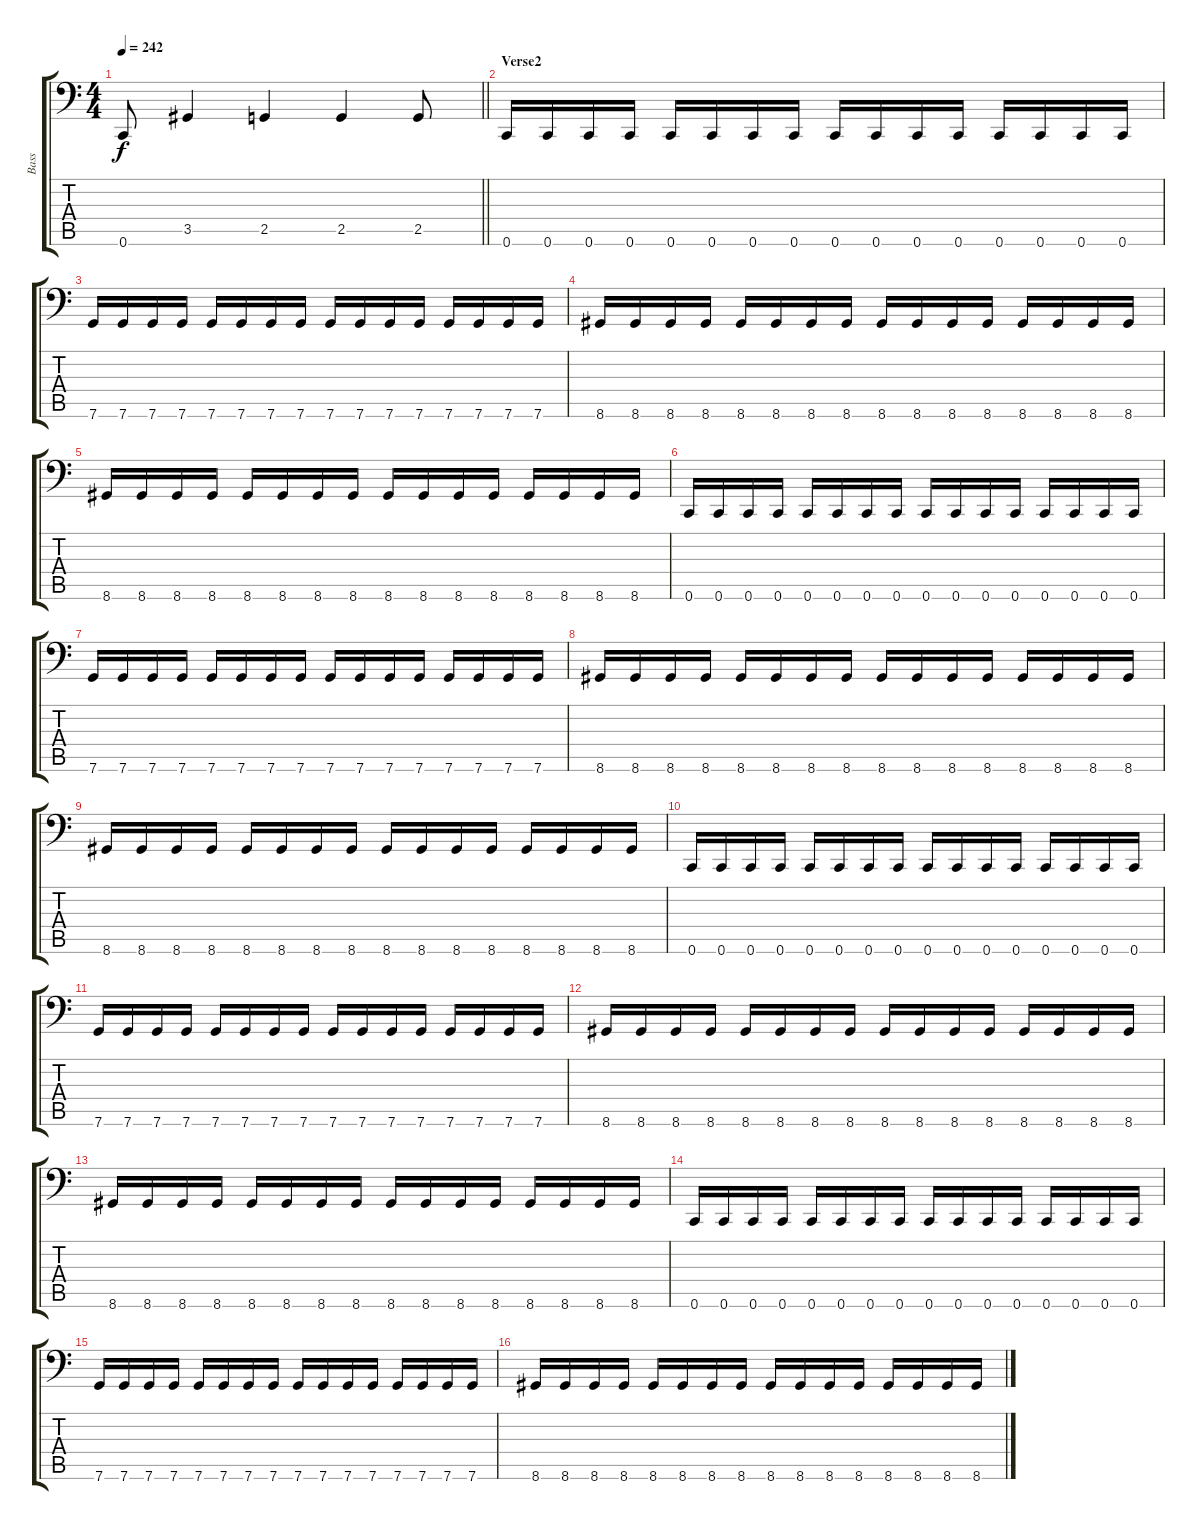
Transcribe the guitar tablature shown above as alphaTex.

\track ("Bass" "Bass") {instrument electricbasspick}
\staff {score tabs}
\tuning (C3 G2 Eb2 Bb1 F1 C1) {hide}
\ts (4 4)
\tempo 242
\clef f4
\barLineRight lightlight
\ks c
0.6.8{dy f} 3.5.4 2.5.4 2.5.4 2.5.8 |
\section ("" "Verse2")
0.6.16 0.6.16 0.6.16 0.6.16 0.6.16 0.6.16 0.6.16 0.6.16 0.6.16 0.6.16 0.6.16 0.6.16 0.6.16 0.6.16 0.6.16 0.6.16 |
7.6.16 7.6.16 7.6.16 7.6.16 7.6.16 7.6.16 7.6.16 7.6.16 7.6.16 7.6.16 7.6.16 7.6.16 7.6.16 7.6.16 7.6.16 7.6.16 |
8.6.16 8.6.16 8.6.16 8.6.16 8.6.16 8.6.16 8.6.16 8.6.16 8.6.16 8.6.16 8.6.16 8.6.16 8.6.16 8.6.16 8.6.16 8.6.16 |
8.6.16 8.6.16 8.6.16 8.6.16 8.6.16 8.6.16 8.6.16 8.6.16 8.6.16 8.6.16 8.6.16 8.6.16 8.6.16 8.6.16 8.6.16 8.6.16 |
0.6.16 0.6.16 0.6.16 0.6.16 0.6.16 0.6.16 0.6.16 0.6.16 0.6.16 0.6.16 0.6.16 0.6.16 0.6.16 0.6.16 0.6.16 0.6.16 |
7.6.16 7.6.16 7.6.16 7.6.16 7.6.16 7.6.16 7.6.16 7.6.16 7.6.16 7.6.16 7.6.16 7.6.16 7.6.16 7.6.16 7.6.16 7.6.16 |
8.6.16 8.6.16 8.6.16 8.6.16 8.6.16 8.6.16 8.6.16 8.6.16 8.6.16 8.6.16 8.6.16 8.6.16 8.6.16 8.6.16 8.6.16 8.6.16 |
8.6.16 8.6.16 8.6.16 8.6.16 8.6.16 8.6.16 8.6.16 8.6.16 8.6.16 8.6.16 8.6.16 8.6.16 8.6.16 8.6.16 8.6.16 8.6.16 |
0.6.16 0.6.16 0.6.16 0.6.16 0.6.16 0.6.16 0.6.16 0.6.16 0.6.16 0.6.16 0.6.16 0.6.16 0.6.16 0.6.16 0.6.16 0.6.16 |
7.6.16 7.6.16 7.6.16 7.6.16 7.6.16 7.6.16 7.6.16 7.6.16 7.6.16 7.6.16 7.6.16 7.6.16 7.6.16 7.6.16 7.6.16 7.6.16 |
8.6.16 8.6.16 8.6.16 8.6.16 8.6.16 8.6.16 8.6.16 8.6.16 8.6.16 8.6.16 8.6.16 8.6.16 8.6.16 8.6.16 8.6.16 8.6.16 |
8.6.16 8.6.16 8.6.16 8.6.16 8.6.16 8.6.16 8.6.16 8.6.16 8.6.16 8.6.16 8.6.16 8.6.16 8.6.16 8.6.16 8.6.16 8.6.16 |
0.6.16 0.6.16 0.6.16 0.6.16 0.6.16 0.6.16 0.6.16 0.6.16 0.6.16 0.6.16 0.6.16 0.6.16 0.6.16 0.6.16 0.6.16 0.6.16 |
7.6.16 7.6.16 7.6.16 7.6.16 7.6.16 7.6.16 7.6.16 7.6.16 7.6.16 7.6.16 7.6.16 7.6.16 7.6.16 7.6.16 7.6.16 7.6.16 |
8.6.16 8.6.16 8.6.16 8.6.16 8.6.16 8.6.16 8.6.16 8.6.16 8.6.16 8.6.16 8.6.16 8.6.16 8.6.16 8.6.16 8.6.16 8.6.16
